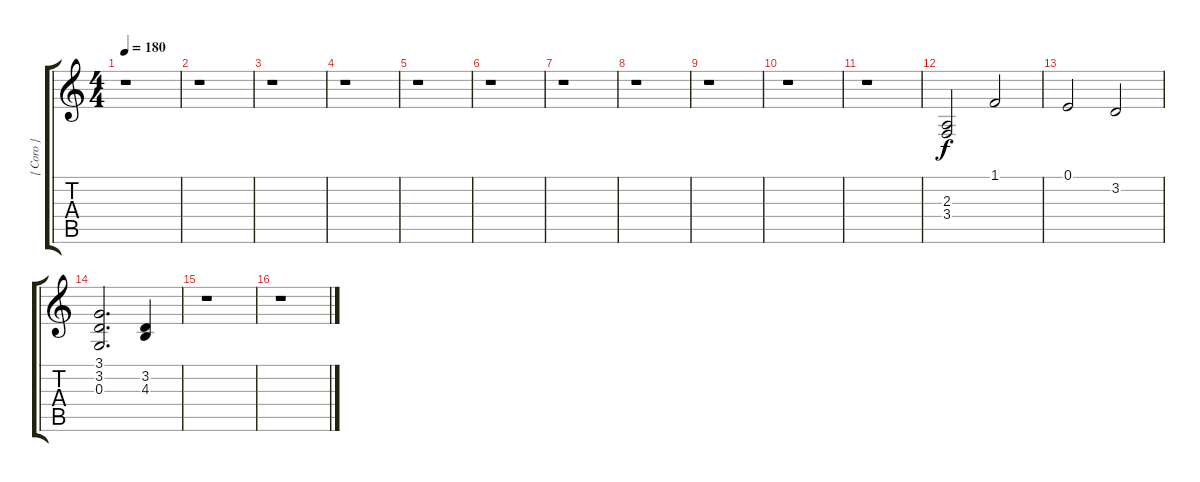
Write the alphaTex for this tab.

\track ("{ Coro }" "{ Coro }") {instrument choiraahs}
\staff {score tabs}
\tuning (E4 B3 G3 D3 A2 E2) {hide}
\ts (4 4)
\tempo 180
\clef g2
\ks c
r.1{dy f} |
r.1 |
r.1 |
r.1 |
r.1 |
r.1 |
r.1 |
r.1 |
r.1 |
r.1 |
r.1 |
(2.3 3.4).2 1.1.2 |
0.1.2 3.2.2 |
(3.1 3.2 0.3).2{d} (3.2 4.3).4 |
r.1 |
r.1
